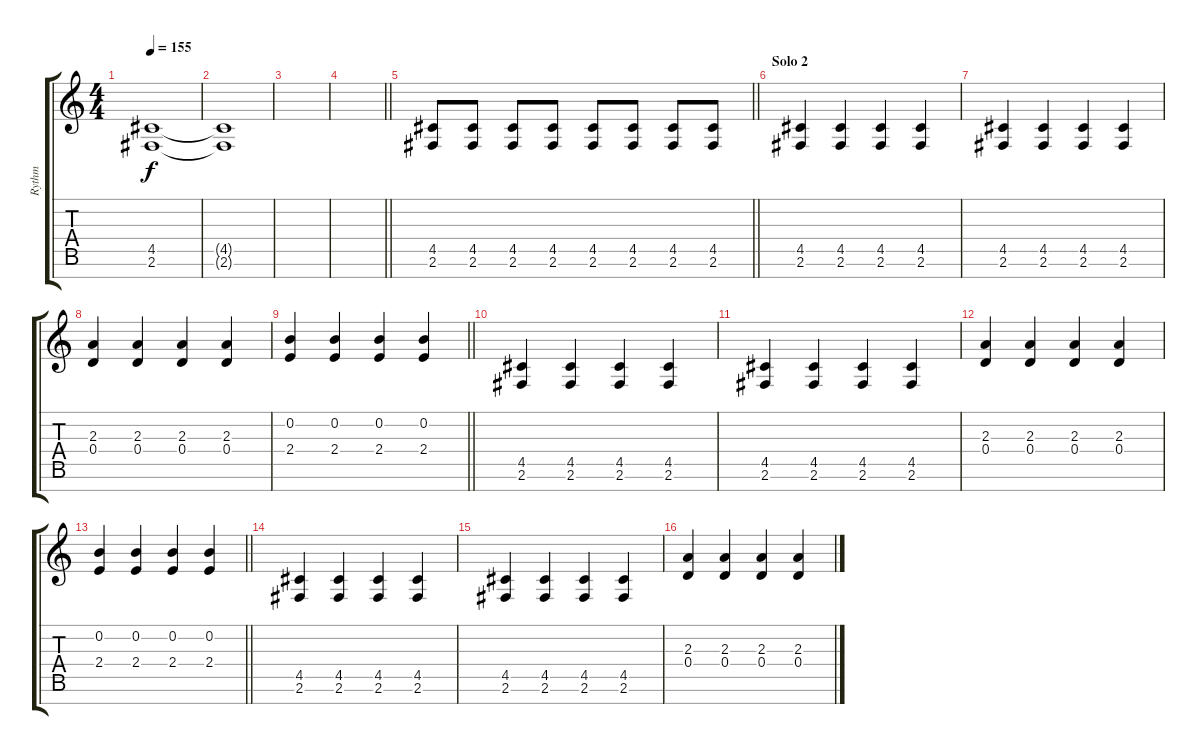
\track ("Rythm" "Rythm") {instrument overdrivenguitar}
\staff {score tabs}
\tuning (E4 B3 G3 D3 A2 E2 B1) {hide}
\ts (4 4)
\tempo 155
\clef g2
\ks c
(4.5{t} 2.6{t}).1{dy f} |
(4.5{t} 2.6{t}).1 |
|
\barLineRight lightlight
|
\barLineRight lightlight
(4.5 2.6).8{volume 11} (4.5 2.6).8{volume 11} (4.5 2.6).8{volume 11} (4.5 2.6).8{volume 11} (4.5 2.6).8{volume 11} (4.5 2.6).8{volume 11} (4.5 2.6).8{volume 11} (4.5 2.6).8{volume 11} |
\section ("" "Solo 2")
(4.5 2.6).4 (4.5 2.6).4 (4.5 2.6).4 (4.5 2.6).4 |
(4.5 2.6).4 (4.5 2.6).4 (4.5 2.6).4 (4.5 2.6).4 |
(2.3 0.4).4 (2.3 0.4).4 (2.3 0.4).4 (2.3 0.4).4 |
\barLineRight lightlight
(0.2 2.4).4 (0.2 2.4).4 (0.2 2.4).4 (0.2 2.4).4 |
(4.5 2.6).4 (4.5 2.6).4 (4.5 2.6).4 (4.5 2.6).4 |
(4.5 2.6).4 (4.5 2.6).4 (4.5 2.6).4 (4.5 2.6).4 |
(2.3 0.4).4 (2.3 0.4).4 (2.3 0.4).4 (2.3 0.4).4 |
\barLineRight lightlight
(0.2 2.4).4 (0.2 2.4).4 (0.2 2.4).4 (0.2 2.4).4 |
(4.5 2.6).4 (4.5 2.6).4 (4.5 2.6).4 (4.5 2.6).4 |
(4.5 2.6).4 (4.5 2.6).4 (4.5 2.6).4 (4.5 2.6).4 |
(2.3 0.4).4 (2.3 0.4).4 (2.3 0.4).4 (2.3 0.4).4
